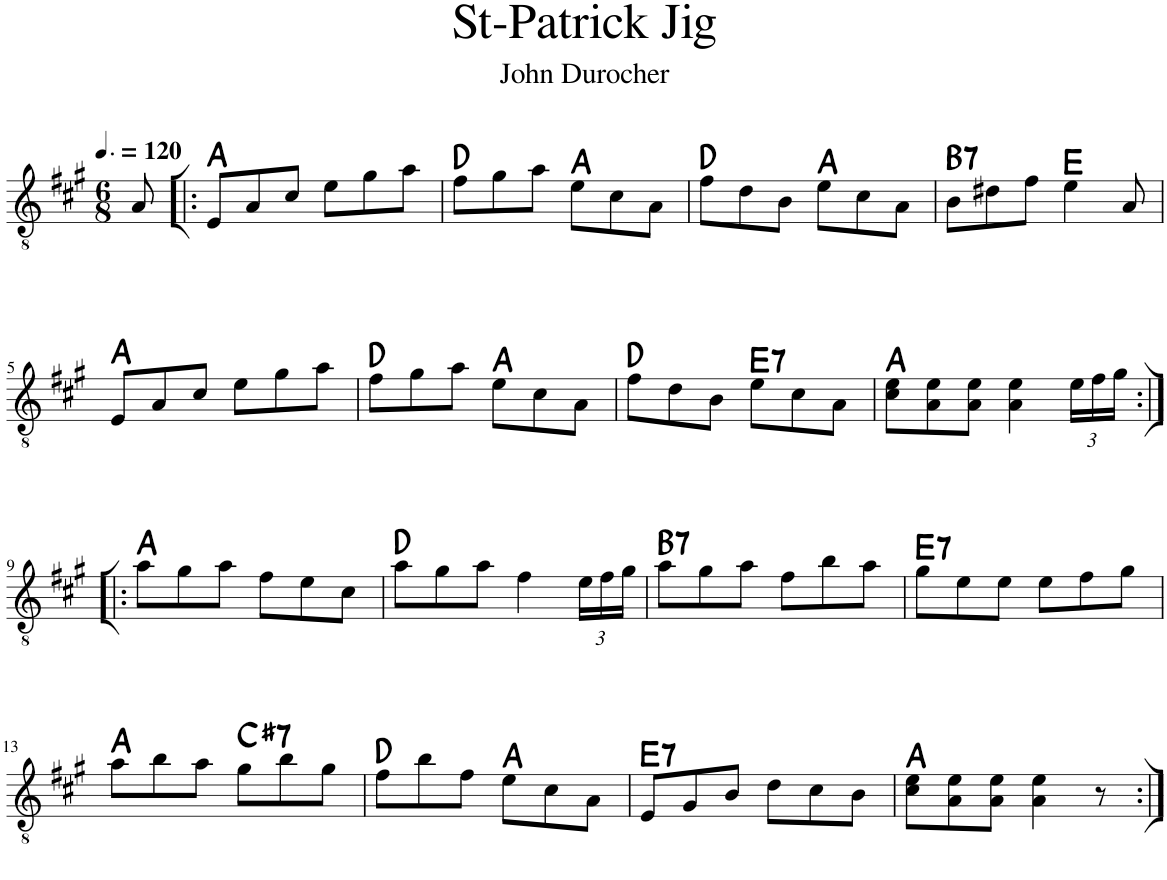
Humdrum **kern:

**kern	**harte
*part1	*part1
*staff1	*
*I"Classical Guitar	*
*I'Guit.	*
*clefGv2	*
*k[f#c#g#]	*
*M6/8	*
*MM180	*
=	=
8A/	.
=1!|:	=1!|:
8E/L	A:maj
8A/	.
8c#/J	.
8e\L	.
8g#\	.
8a\J	.
=2	=2
8f#\L	D:maj
8g#\	.
8a\J	.
8e\L	A:maj
8c#\	.
8A\J	.
=3	=3
8f#\L	D:maj
8d\	.
8B\J	.
8e\L	A:maj
8c#\	.
8A\J	.
=4	=4
!	!LO:H:kt=7
8B\L	B:7
8d#X\	.
8f#\J	.
4e\	E:maj
8A/	.
!!LO:LB:g=z
=5	=5
8E/L	A:maj
8A/	.
8c#/J	.
8e\L	.
8g#\	.
8a\J	.
=6	=6
8f#\L	D:maj
8g#\	.
8a\J	.
8e\L	A:maj
8c#\	.
8A\J	.
=7	=7
8f#\L	D:maj
8d\	.
8B\J	.
!	!LO:H:kt=7
8e\L	E:7
8c#\	.
8A\J	.
=8	=8
8c#\ 8e\L	A:maj
8A\ 8e\	.
8A\ 8e\J	.
4A\ 4e\	.
*Xbrackettup	*
24e\LL	.
24f#\	.
24g#\JJ	.
!!LO:LB:g=z
=9:|!|:	=9:|!|:
8a\L	A:maj
8g#\	.
8a\J	.
8f#\L	.
8e\	.
8c#\J	.
=10	=10
8a\L	D:maj
8g#\	.
8a\J	.
4f#\	.
24e\LL	.
24f#\	.
24g#\JJ	.
=11	=11
!	!LO:H:kt=7
8a\L	B:7
8g#\	.
8a\J	.
8f#\L	.
8b\	.
8a\J	.
=12	=12
!	!LO:H:kt=7
8g#\L	E:7
8e\	.
8e\J	.
8e\L	.
8f#\	.
8g#\J	.
!!LO:LB:g=z
=13	=13
8a\L	A:maj
8b\	.
8a\J	.
!	!LO:H:kt=7
8g#\L	C#:7
8b\	.
8g#\J	.
=14	=14
8f#\L	D:maj
8b\	.
8f#\J	.
8e\L	A:maj
8c#\	.
8A\J	.
=15	=15
!	!LO:H:kt=7
8E/L	E:7
8G#/	.
8B/J	.
8d\L	.
8c#\	.
8B\J	.
=16	=16
8c#\ 8e\L	A:maj
8A\ 8e\	.
8A\ 8e\J	.
4A\ 4e\	.
8r	.
=:|!	=:|!
*-	*-
